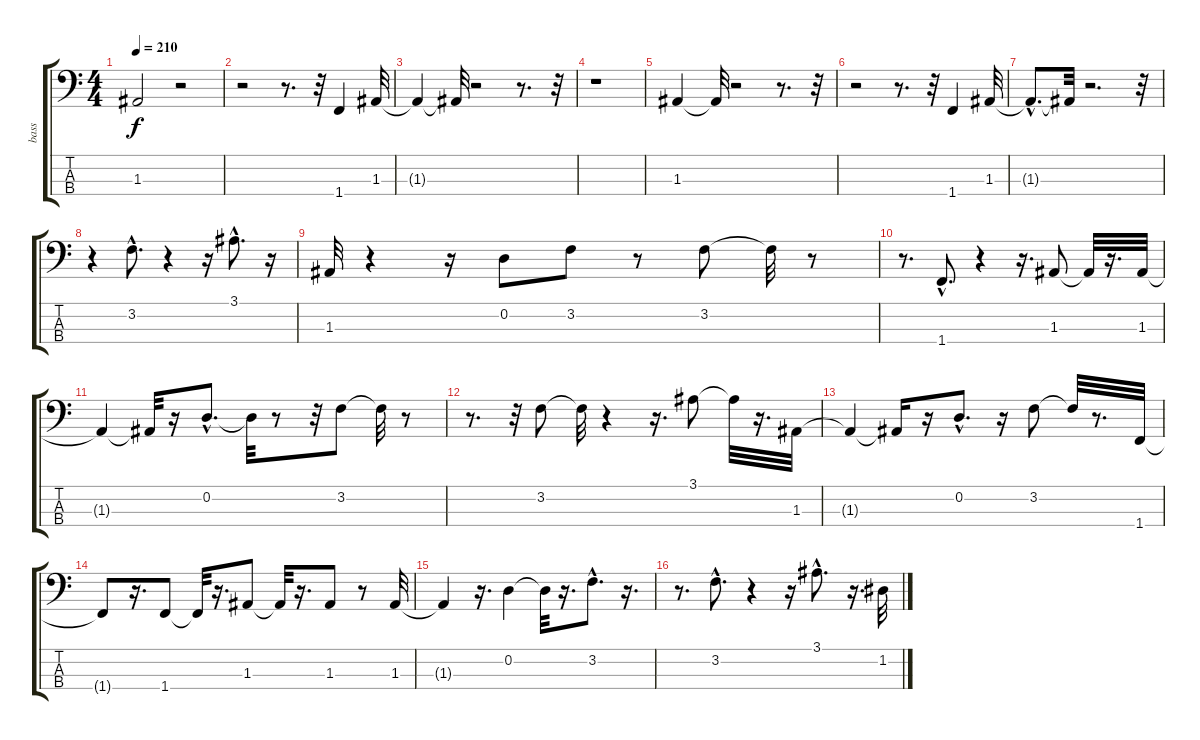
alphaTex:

\track ("bass                " "bass      ") {instrument electricbasspick}
\staff {score tabs}
\tuning (G2 D2 A1 E1) {hide}
\ts (4 4)
\tempo 210
\clef f4
\ks c
1.3.2{dy f instrument electricbasspick} r.2 |
r.2 r.8{d} r.32 1.4.4 1.3.32 |
1.3{t}.4 1.3{t}.32 r.2 r.8{d} r.32 |
r.1 |
1.3.4 1.3{t}.32 r.2 r.8{d} r.32 |
r.2 r.8{d} r.32 1.4.4 1.3.32 |
1.3{hac t}.8{d} 1.3{t}.32 r.2{d} r.32 |
r.4 3.2{hac}.8{d} r.4 r.16 3.1{hac}.8{d} r.16 |
1.3.32 r.4 r.16 0.2.8 3.2.8 r.8 3.2.8 3.2{t}.32 r.8 |
r.8{d} 1.4{hac}.8{d} r.4 r.16{d} 1.3.8 1.3{t}.32 r.16{d} 1.3.32 |
1.3{t}.4 1.3{t}.32 r.16 0.2{hac}.8{d} 0.2{t}.32 r.8 r.32 3.2.8 3.2{t}.32 r.8 |
r.8{d} r.32 3.2.8 3.2{t}.32 r.4 r.16{d} 3.1.8 3.1{t}.32 r.16{d} 1.3.32 |
1.3{t}.4 1.3{t}.16 r.16 0.2{hac}.8{d} r.16 3.2.8 3.2{t}.32 r.8{d} 1.4.32 |
1.4{t}.8 r.16{d} 1.4.8 1.4{t}.32 r.16{d} 1.3.8 1.3{t}.32 r.16{d} 1.3.8 r.8 1.3.32 |
1.3{t}.4 r.16{d} 0.2.4 0.2{t}.32 r.16{d} 3.2{hac}.8{d} r.16{d} |
r.8{d} 3.2{hac}.8{d} r.4 r.16 3.1{hac}.8{d} r.16{d} 1.2.32
